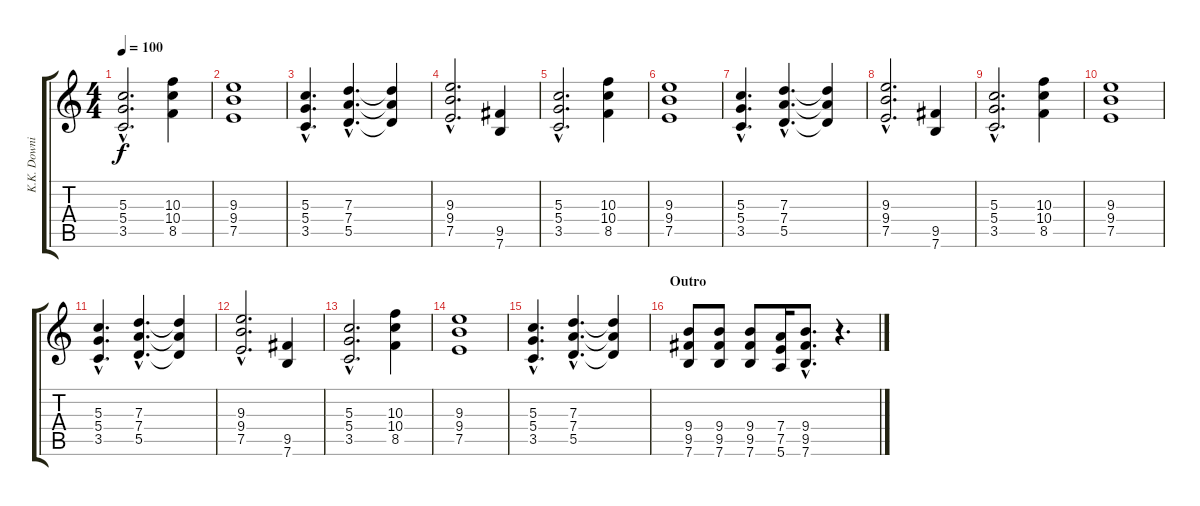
\track ("K.K. Downing" "K.K. Downi") {instrument distortionguitar}
\staff {score tabs}
\tuning (E4 B3 G3 D3 A2 E2) {hide}
\ts (4 4)
\tempo 100
\clef g2
\ks c
(5.3{hac} 5.4{hac} 3.5{hac}).2{d dy f} (10.3 10.4 8.5).4 |
(9.3 9.4 7.5).1 |
(5.3{hac} 5.4{hac} 3.5{hac}).4{d} (7.3{hac} 7.4{hac} 5.5{hac}).4{d} (7.3{t} 7.4{t} 5.5{t}).4 |
(9.3{hac} 9.4{hac} 7.5{hac}).2{d} (9.5 7.6).4 |
(5.3{hac} 5.4{hac} 3.5{hac}).2{d} (10.3 10.4 8.5).4 |
(9.3 9.4 7.5).1 |
(5.3{hac} 5.4{hac} 3.5{hac}).4{d} (7.3{hac} 7.4{hac} 5.5{hac}).4{d} (7.3{t} 7.4{t} 5.5{t}).4 |
(9.3{hac} 9.4{hac} 7.5{hac}).2{d} (9.5 7.6).4 |
(5.3{hac} 5.4{hac} 3.5{hac}).2{d} (10.3 10.4 8.5).4 |
(9.3 9.4 7.5).1 |
(5.3{hac} 5.4{hac} 3.5{hac}).4{d} (7.3{hac} 7.4{hac} 5.5{hac}).4{d} (7.3{t} 7.4{t} 5.5{t}).4 |
(9.3{hac} 9.4{hac} 7.5{hac}).2{d} (9.5 7.6).4 |
(5.3{hac} 5.4{hac} 3.5{hac}).2{d} (10.3 10.4 8.5).4 |
(9.3 9.4 7.5).1 |
(5.3{hac} 5.4{hac} 3.5{hac}).4{d} (7.3{hac} 7.4{hac} 5.5{hac}).4{d} (7.3{t} 7.4{t} 5.5{t}).4 |
\section ("" "Outro")
(9.4 9.5 7.6).8 (9.4 9.5 7.6).8 (9.4 9.5 7.6).8 (7.4 7.5 5.6).16 (9.4{hac} 9.5{hac} 7.6{hac}).8{d} r.4{d}
